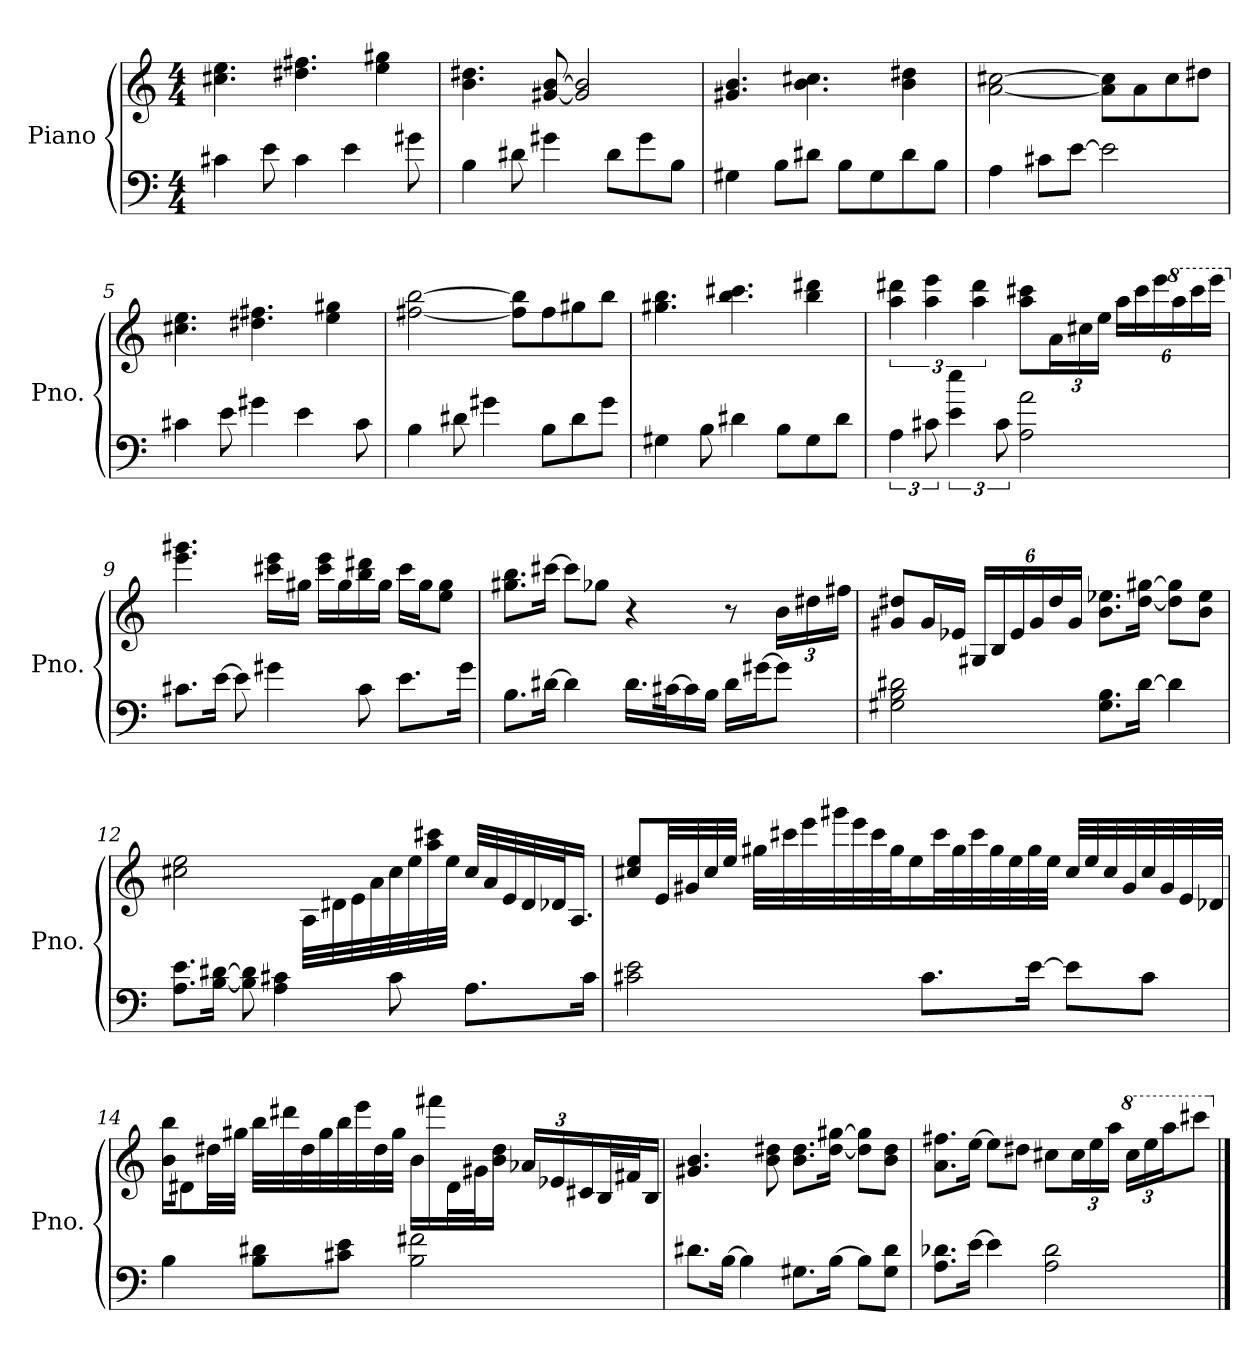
**kern	**kern
*part1	*part1
*staff2	*staff1
*I"Piano	*
*I'Pno.	*
*clefF4	*clefG2
*k[]	*k[]
*M4/4	*M4/4
*MM108	*MM108
=1	=1
4c#X\	4.cc#X\ 4.ee\
8e\	.
4c#\	4.dd#X\ 4.ff#X\
4e\	.
.	4ee\ 4gg#X\
8g#X\	.
=2	=2
4B\	4.b\ 4.dd#X\
8d#X\	.
4g#X\	[8g#X/ [8b/
.	2g#/] 2b/]
8d#\L	.
8g#\	.
8B\J	.
=3	=3
4G#X\	4.g#X/ 4.b/
8B\L	.
8d#X\J	4.b\ 4.cc#X\
8B\L	.
8G#\	.
8d#\	4b\ 4dd#X\
8B\J	.
=4	=4
4A\	[2a\ [2cc#X\
8c#X\L	.
[8e\J	.
2e\]	8a\] 8cc#\]L
.	8a\
.	8cc#\
.	8dd#X\J
!!LO:LB:g=z
=5	=5
4c#X\	4.cc#X\ 4.ee\
8e\	.
4g#X\	4.dd#X\ 4.ff#X\
4e\	.
.	4ee\ 4gg#X\
8c#\	.
=6	=6
4B\	[2ff#X\ [2bb\
8d#X\	.
4g#X\	.
.	8ff#\] 8bb\]L
8B\L	8ff#\
8d#\	8gg#X\
8g#\J	8bb\J
=7	=7
4G#X\	4.gg#X\ 4.bb\
8B\	.
4d#X\	4.bb\ 4.ccc#X\
8B\L	.
8G#\	4bb\ 4ddd#X\
8d#\J	.
=8	=8
6A\	6aa\ 6ddd#X\
12c#X\	6aa\ 6eee\
6e\ 6ee\	.
.	6aa\ 6ddd#\
12c#\	.
2A\ 2a\	8aa\ 8ccc#X\L
*	*Xbrackettup
.	24a\L
.	24cc#X\
.	24ee\JJ
.	24aa\LL
.	24ccc#\
.	24eee\
*	*8va
.	24aaa\
.	24cccc#\
.	24eeee\JJ
!!LO:LB:g=z
=9	=9
*	*X8va
8.c#X\L	4.eee\ 4.ggg#X\
[16e\Jk	.
8e\]	.
4g#X\	16ccc#X\ 16eee\LL
.	16gg#X\JJ
.	16ccc#\ 16eee\LL
.	16gg#\
8c#\	16bb\ 16ddd#X\
.	16gg#\JJ
8.e\L	16ccc#\LL
.	16gg#\J
.	8ee\ 8gg#\J
16g#\Jk	.
=10	=10
8.B\L	8.gg#X\ 8.bb\L
[16d#X\Jk	[16ccc#X\Jk
4d#\]	8ccc#\L]
.	8gg-X\J
16.d#\LL	4r
[32c#X\K	.
16c#\]	.
16B\JJ	.
16d#\LL	8r
[16g#X\J	.
8g#\J]	24b\LL
.	24dd#X\
.	24ff#X\JJ
!!LO:LB:g=z
=11	=11
2G#X\ 2B\ 2d#X\	8g#X/ 8dd#X/L
.	16g#/L
.	16e-X/JJ
.	24G#X/LL
.	24B/
.	24e-/
.	24g#/
.	24dd#/
.	24g#/JJ
8.G#\ 8.B\L	8.b\ 8.ee-X\L
[16d#\Jk	[16dd#\ [16gg#X\Jk
4d#\]	8dd#\] 8gg#\]L
.	8b\ 8ee-\J
=12	=12
8.A\ 8.e\L	2cc#X\ 2ee\
[16B\ [16d#X\Jk	.
8B\] 8d#\]	.
4A\ 4c#X\	.
.	32A\LLL
.	32d#X\
.	32e\
.	32a\
8c#\	32cc#\
.	32ee\
.	32aa\ 32ccc#X\
.	32ee\JJJ
8.A\L	32cc#/LLL
.	32a/
.	32e/
.	32d#/
.	32d-X/J
.	16.A/JJ
16c#\Jk	.
!!LO:LB:g=z
=13	=13
2c#X\ 2e\	8cc#X/ 8ee/L
.	32e/LL
.	32g#X/
.	32cc#/
.	32ee/JJJ
.	32gg#X\LLL
.	32ccc#X\
.	32eee\
.	32ggg#X\
.	32eee\
.	32ccc#\
.	32gg#\J
.	16ee\
8.c#\L	.
.	32ccc#\L
.	32gg#\
.	32ccc#\
.	32gg#\
.	32ee\
[16e\Jk	32gg#\
.	32ee\JJJ
8e\L]	32cc#/LLL
.	32ee/
.	32cc#/
.	32g#/
8c#\J	32cc#/
.	32g#/
.	32e/
.	32d-X/JJJ
!!LO:PB:g=z
=14	=14
4B\	16b\ 16bb\KL
.	8d#X\
.	32dd#X\LL
.	32gg#X\JJJ
8B\ 8d#X\L	32bb\LLL
.	32ddd#X\
.	32dd#\
.	32gg#\
8c#X\ 8e\J	32bb\
.	32eee\
.	32dd#\
.	32gg#\JJJ
2B\ 2f#X\	16b\LL
.	16fff#X\
.	32d#\L
.	32g#X\J
.	16b\ 16dd#\JJ
.	24a-X/LL
.	24e-X/
.	24c#X/
.	32B/L
.	32f#X/J
.	16B/JJ
=15	=15
8.d#X\L	4.g#X/ 4.b/
[16B\Jk	.
4B\]	.
.	8b\ 8dd#X\
8.G#X\L	8.b\ 8.dd#\L
[16B\Jk	[16dd#\ [16gg#X\Jk
8B\L]	8dd#\] 8gg#\]L
8G#\ 8d#\J	8b\ 8dd#\J
!!LO:LB:g=z
=16	=16
8.A\ 8.d-X\L	8.a\ 8.ff#X\L
[16e\Jk	[16ee\Jk
4e\]	8ee\L]
.	8dd#X\J
2A\ 2d-\	8cc#X\L
.	24cc#\L
.	24ee\
.	24aa\JJ
*	*8va
.	24ccc#\LL
.	24eee\
.	24aaa\J
.	8cccc#X\J
*	*X8va
==	==
*-	*-
